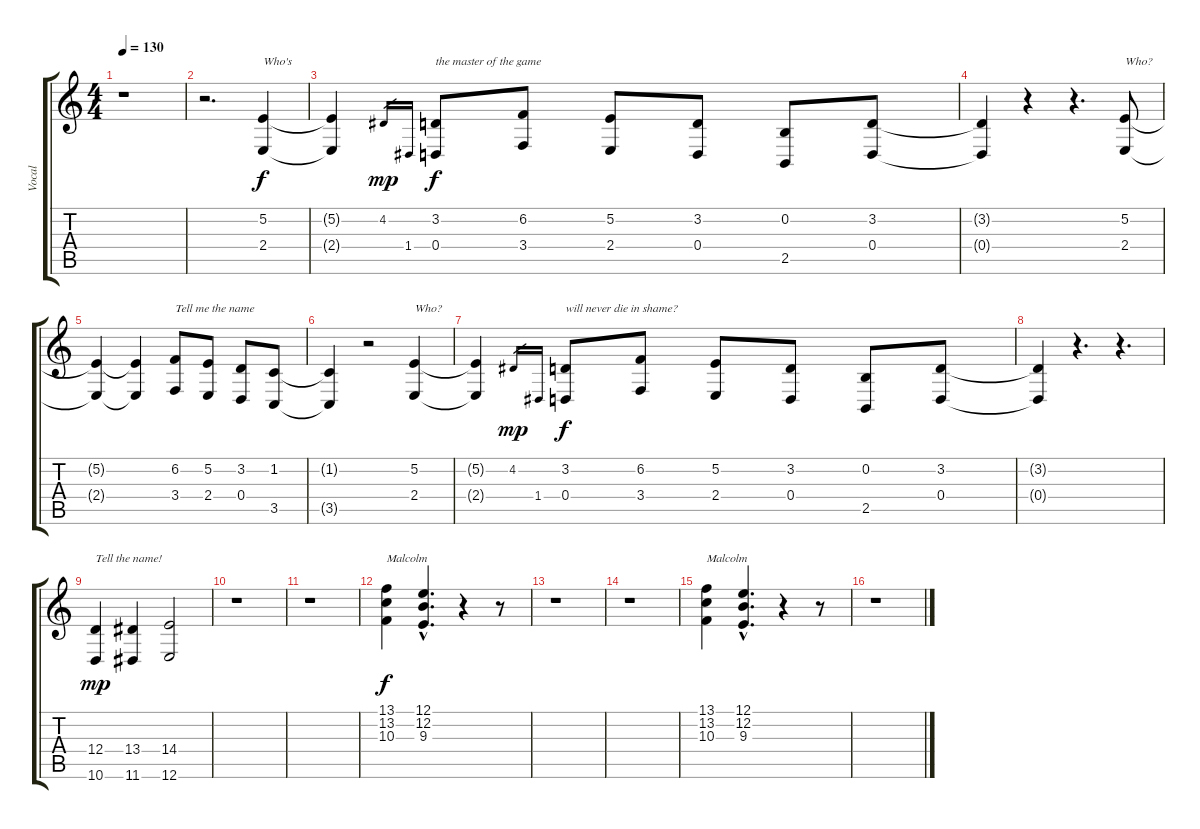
\track ("Vocal" "Vocal") {instrument oboe}
\staff {score tabs}
\tuning (E4 B3 G3 D3 A2 E2) {hide}
\ts (4 4)
\tempo 130
\clef g2
\ks c
r.1{dy f} |
r.2{d} (5.2 2.4).4{txt "Who's"} |
(5.2{t} 2.4{t}).4 4.2.16{gr dy mp} 1.4.16{gr} (3.2 0.4).8{txt "the master of the game" dy f} (6.2 3.4).8 (5.2 2.4).8 (3.2 0.4).8 (0.2 2.5).8 (3.2 0.4).8 |
(3.2{t} 0.4{t}).4 r.4 r.4{d} (5.2 2.4).8{txt "Who?"} |
(5.2{t} 2.4{t}).4 (5.2{t} 2.4{t}).4 (6.2 3.4).8{txt "Tell me the name"} (5.2 2.4).8 (3.2 0.4).8 (1.2 3.5).8 |
(1.2{t} 3.5{t}).4 r.2 (5.2 2.4).4{txt "Who?"} |
(5.2{t} 2.4{t}).4 4.2.16{gr dy mp} 1.4.16{gr} (3.2 0.4).8{txt "will never die in shame?" dy f} (6.2 3.4).8 (5.2 2.4).8 (3.2 0.4).8 (0.2 2.5).8 (3.2 0.4).8 |
(3.2{t} 0.4{t}).4 r.4{d} r.4{d} |
(12.4 10.6).4{txt "Tell the name!" dy mp} (13.4 11.6).4 (14.4 12.6).2 |
r.1 |
r.1 |
(13.1 13.2 10.3).4{txt "Malcolm" dy f} (12.1{hac} 12.2{hac} 9.3{hac}).4{d} r.4 r.8 |
r.1 |
r.1 |
(13.1 13.2 10.3).4{txt "Malcolm"} (12.1{hac} 12.2{hac} 9.3{hac}).4{d} r.4 r.8 |
r.1
